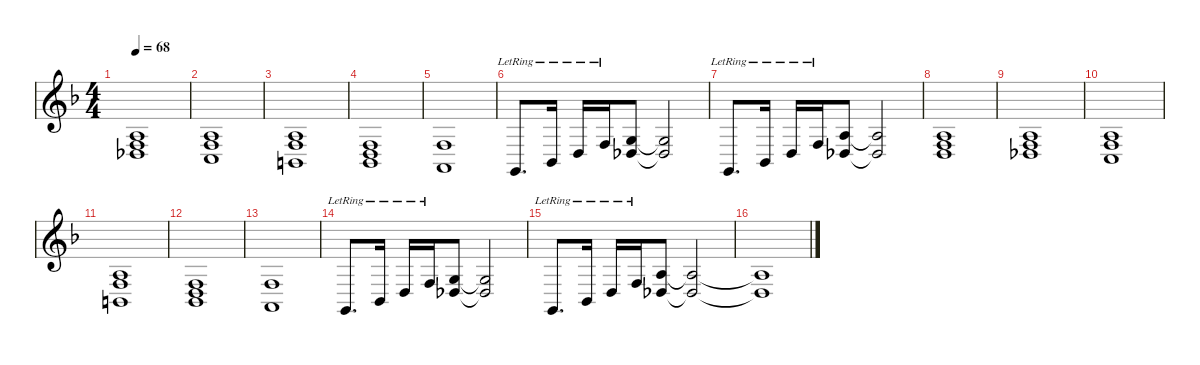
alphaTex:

\defaultSystemsLayout 4
\hideDynamics
\bracketExtendMode nobrackets
\singleTrackTrackNamePolicy hidden
\multiTrackTrackNamePolicy hidden
\firstSystemTrackNameMode fullname
\firstSystemTrackNameOrientation horizontal
\otherSystemsTrackNameOrientation horizontal
\track ("Per Wiberg" "chr.") {defaultSystemsLayout 8 instrument choiraahs}
\staff {score}
\tuning (E4 B3 G3 D3 A2 E2)
\ts (4 4)
\tempo 68
\clef g2
\ks dminor
(2.3{acc forcenatural} 3.4{acc forcenatural} 4.5{acc b}).1{dy mf beam Up} |
(2.3{acc forcenatural} 3.4{acc forcenatural} 3.5{acc forcenatural}).1{beam Up} |
(2.3{acc forcenatural} 3.4{acc forcenatural} 2.5{acc forcenatural}).1{beam Up} |
(3.4{acc forcenatural} 5.5{acc forcenatural} 6.6{acc b}).1{beam Up} |
(3.4{acc forcenatural} 5.6{acc forcenatural}).1{beam Up} |
3.6{lr acc forcenatural}.8{d beam Up} 1.5{lr acc b}.16{beam Up} 0.4{lr acc forcenatural}.16{beam Up} 3.4{lr acc forcenatural}.16{beam Up} (0.3{acc forcenatural} 4.5{acc b}).8{beam Up} (0.3{t acc forcenatural} 4.5{t acc b}).2{beam Up} |
3.6{lr acc forcenatural}.8{d beam Up} 1.5{lr acc b}.16{beam Up} 0.4{lr acc forcenatural}.16{beam Up} 3.4{lr acc forcenatural}.16{beam Up} (2.3{acc forcenatural} 4.5{acc b}).8{beam Up} (2.3{t acc forcenatural} 4.5{t acc b}).2{beam Up} |
(2.3{acc forcenatural} 3.4{acc forcenatural} 5.5{acc forcenatural}).1{beam Up} |
(2.3{acc forcenatural} 3.4{acc forcenatural} 4.5{acc b}).1{beam Up} |
(2.3{acc forcenatural} 3.4{acc forcenatural} 3.5{acc forcenatural}).1{beam Up} |
(2.3{acc forcenatural} 3.4{acc forcenatural} 2.5{acc forcenatural}).1{beam Up} |
(3.4{acc forcenatural} 5.5{acc forcenatural} 6.6{acc b}).1{beam Up} |
(3.4{acc forcenatural} 5.6{acc forcenatural}).1{beam Up} |
3.6{lr acc forcenatural}.8{d beam Up} 1.5{lr acc b}.16{beam Up} 0.4{lr acc forcenatural}.16{beam Up} 3.4{lr acc forcenatural}.16{beam Up} (0.3{acc forcenatural} 4.5{acc b}).8{beam Up} (0.3{t acc forcenatural} 4.5{t acc b}).2{beam Up} |
3.6{lr acc forcenatural}.8{d beam Up} 1.5{lr acc b}.16{beam Up} 0.4{lr acc forcenatural}.16{beam Up} 3.4{lr acc forcenatural}.16{beam Up} (2.3{acc forcenatural} 4.5{acc b}).8{beam Up} (2.3{t acc forcenatural} 4.5{t acc b}).2{beam Up} |
(4.5{t acc b} 2.3{t acc forcenatural}).1{beam Down}
